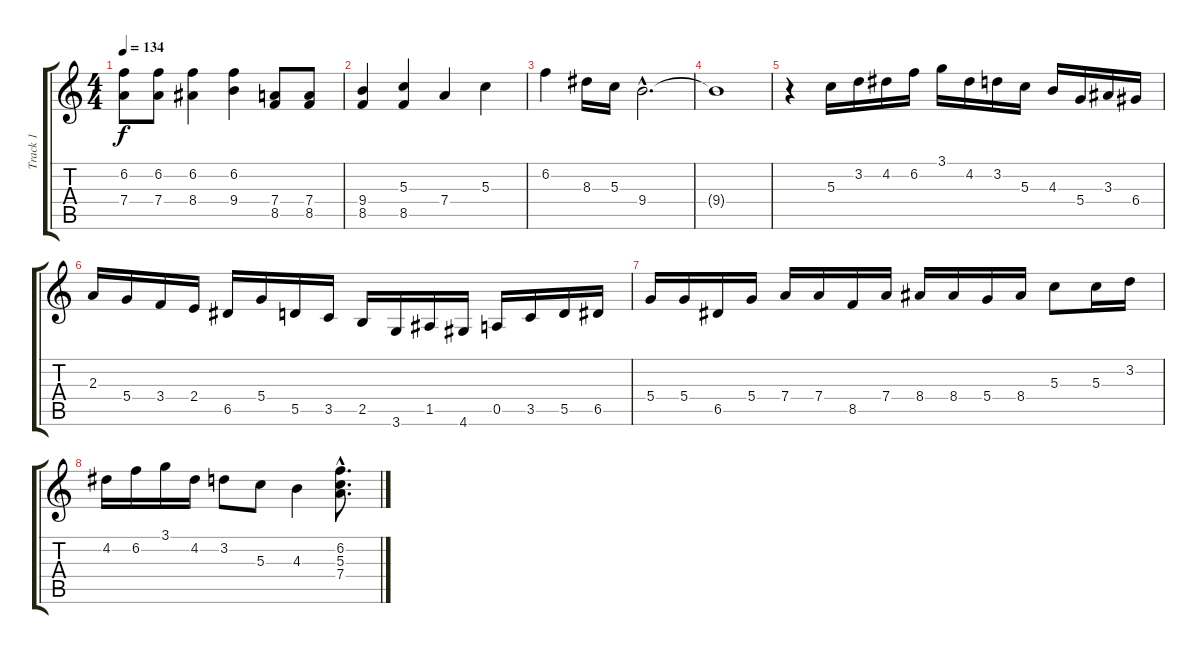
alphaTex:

\track ("Track 1" "Track 1") {instrument acousticguitarnylon}
\staff {score tabs}
\tuning (E4 B3 G3 D3 A2 E2) {hide}
\ts (4 4)
\tempo 134
\clef g2
\ks c
(6.2 7.4).8{dy f instrument acousticguitarnylon} (6.2 7.4).8 (6.2 8.4).4 (6.2 9.4).4 (7.4 8.5).8 (7.4 8.5).8 |
(9.4 8.5).4 (5.3 8.5).4 7.4.4 5.3.4 |
6.2.4 8.3.16 5.3.16 9.4{hac}.2{d} |
9.4{t}.1 |
r.4 5.3.16 3.2.16 4.2.16 6.2.16 3.1.16 4.2.16 3.2.16 5.3.16 4.3.16 5.4.16 3.3.16 6.4.16 |
2.3.16 5.4.16 3.4.16 2.4.16 6.5.16 5.4.16 5.5.16 3.5.16 2.5.16 3.6.16 1.5.16 4.6.16 0.5.16 3.5.16 5.5.16 6.5.16 |
5.4.16 5.4.16 6.5.16 5.4.16 7.4.16 7.4.16 8.5.16 7.4.16 8.4.16 8.4.16 5.4.16 8.4.16 5.3.8 5.3.16 3.2.16 |
4.2.16 6.2.16 3.1.16 4.2.16 3.2.8 5.3.8 4.3.4 (6.2{hac} 5.3{hac} 7.4{hac}).8{d}
